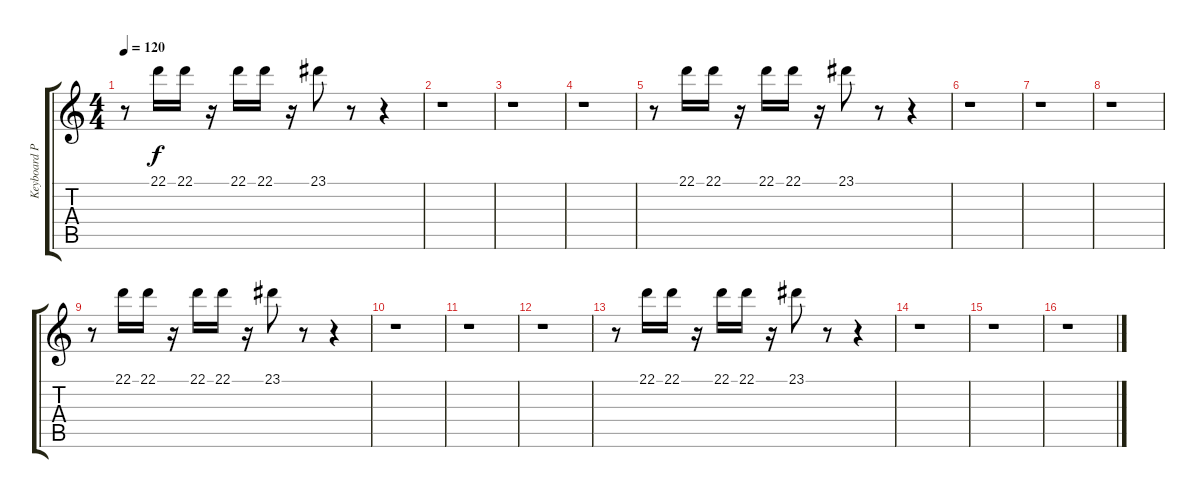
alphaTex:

\track ("Keyboard Part" "Keyboard P") {instrument electricpiano1}
\staff {score tabs}
\tuning (E4 B3 G3 D3 A2 E2) {hide}
\ts (4 4)
\tempo 120
\clef g2
\ks c
r.8{dy f} 22.1.16 22.1.16 r.16 22.1.16 22.1.16 r.16 23.1.8 r.8 r.4 |
r.1 |
r.1 |
r.1 |
r.8 22.1.16 22.1.16 r.16 22.1.16 22.1.16 r.16 23.1.8 r.8 r.4 |
r.1 |
r.1 |
r.1 |
r.8 22.1.16 22.1.16 r.16 22.1.16 22.1.16 r.16 23.1.8 r.8 r.4 |
r.1 |
r.1 |
r.1 |
r.8 22.1.16 22.1.16 r.16 22.1.16 22.1.16 r.16 23.1.8 r.8 r.4 |
r.1 |
r.1 |
r.1
